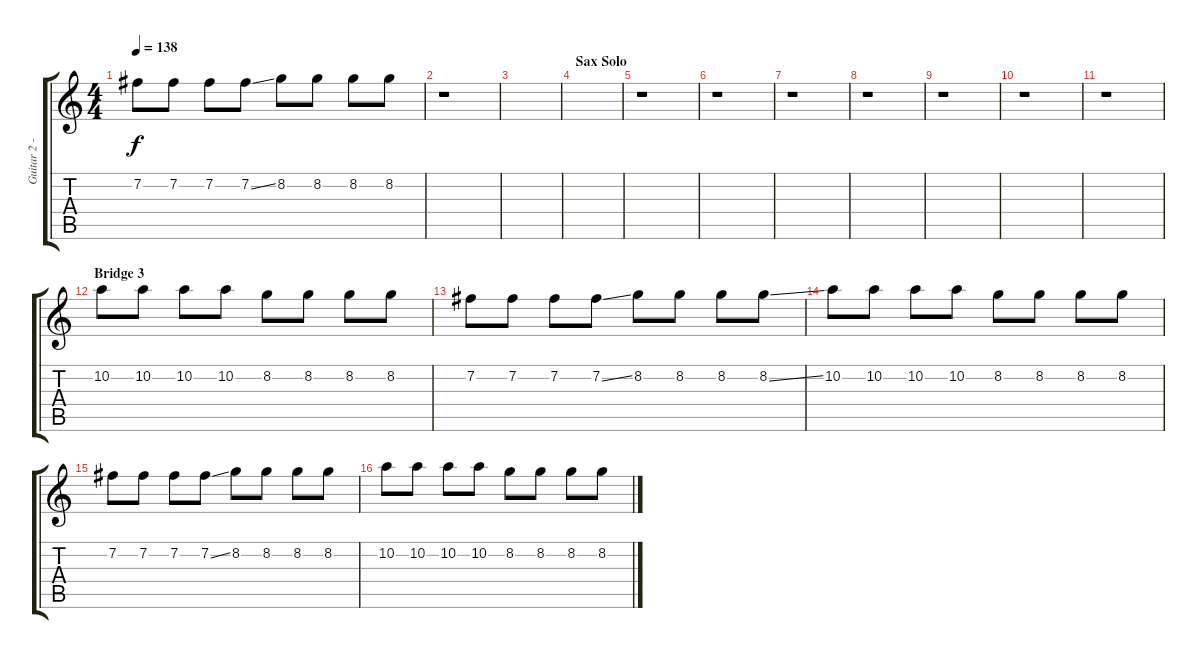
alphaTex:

\track ("Guitar 2 - lead" "Guitar 2 -") {instrument distortionguitar}
\staff {score tabs}
\tuning (E4 B3 G3 D3 A2 E2) {hide}
\ts (4 4)
\tempo 138
\clef g2
\ks c
7.2.8{dy f} 7.2.8 7.2.8 7.2{ss}.8 8.2.8 8.2.8 8.2.8 8.2.8 |
r.1 |
|
\section ("" "Sax Solo")
|
r.1 |
r.1 |
r.1 |
r.1 |
r.1 |
r.1 |
r.1 |
\section ("" "Bridge 3")
10.2.8 10.2.8 10.2.8 10.2.8 8.2.8 8.2.8 8.2.8 8.2.8 |
7.2.8 7.2.8 7.2.8 7.2{ss}.8 8.2.8 8.2.8 8.2.8 8.2{ss}.8 |
10.2.8 10.2.8 10.2.8 10.2.8 8.2.8 8.2.8 8.2.8 8.2.8 |
7.2.8 7.2.8 7.2.8 7.2{ss}.8 8.2.8 8.2.8 8.2.8 8.2.8 |
10.2.8 10.2.8 10.2.8 10.2.8 8.2.8 8.2.8 8.2.8 8.2.8
